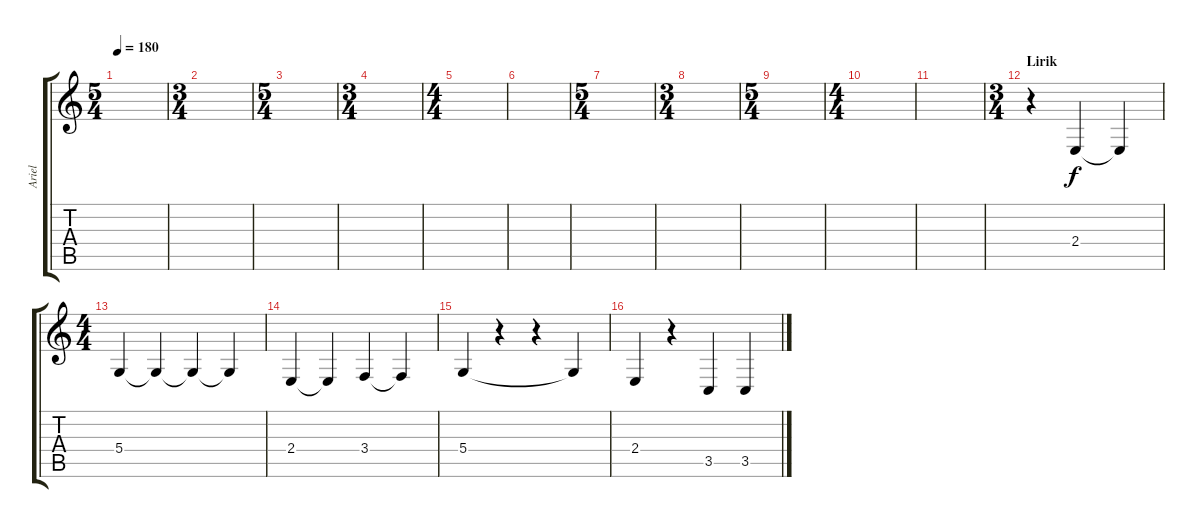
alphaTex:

\track ("Ariel" "Ariel") {instrument viola}
\staff {score tabs}
\tuning (E4 B3 G3 D3 A2 E2) {hide}
\ts (5 4)
\tempo 180
\clef g2
\ks c
|
\ts (3 4)
|
\ts (5 4)
|
\ts (3 4)
|
\ts (4 4)
|
|
\ts (5 4)
|
\ts (3 4)
|
\ts (5 4)
|
\ts (4 4)
|
|
\ts (3 4)
\section ("" "Lirik")
r.4 2.4.4 2.4{t}.4 |
\ts (4 4)
5.4.4 5.4{t}.4 5.4{t}.4 5.4{t}.4 |
2.4.4 2.4{t}.4 3.4.4 3.4{t}.4 |
5.4.4 r.4 r.4 5.4{t}.4 |
2.4.4 r.4 3.5.4 3.5.4
